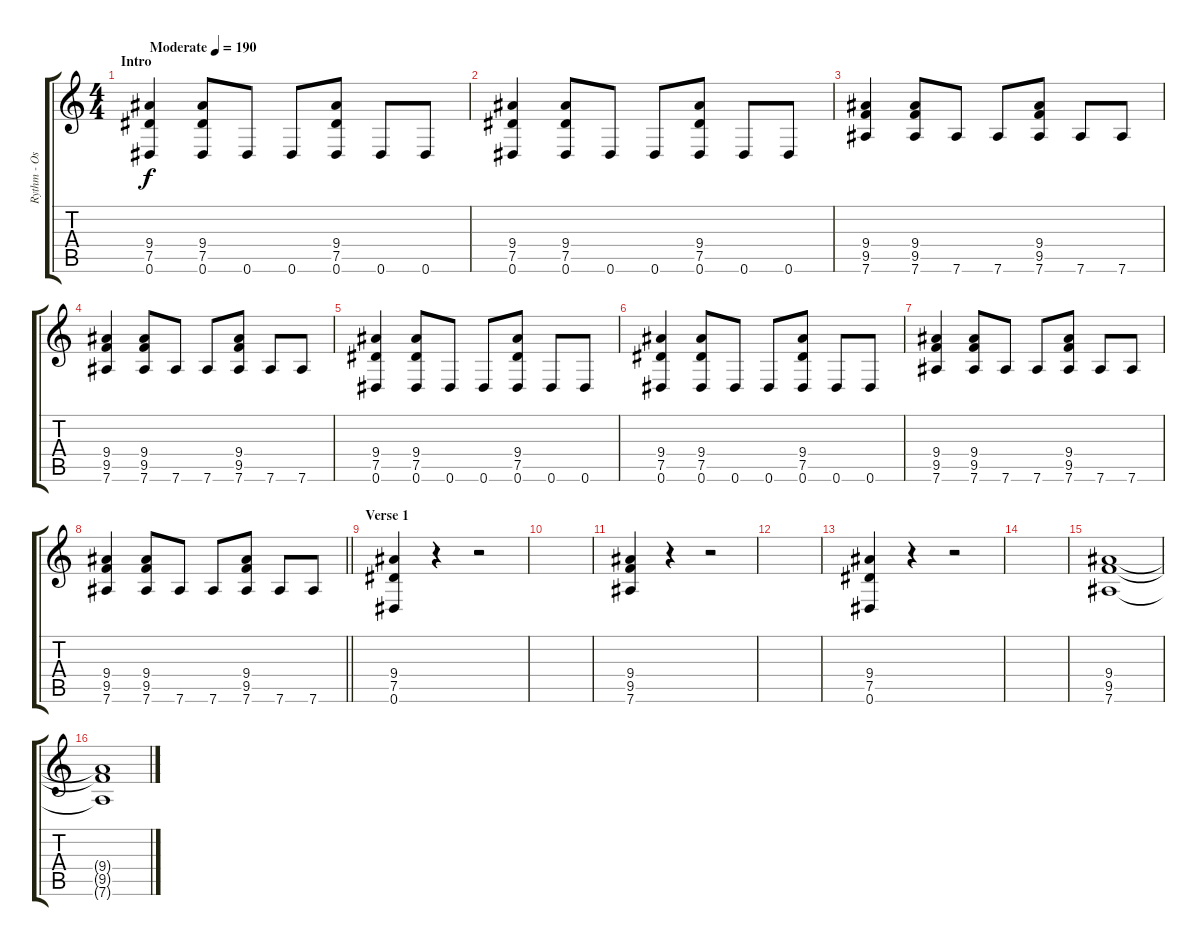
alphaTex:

\track ("Rythm - Oscar Dronjak" "Rythm - Os") {instrument distortionguitar}
\staff {score tabs}
\tuning (Eb4 Bb3 Gb3 Db3 Ab2 Eb2) {hide}
\ts (4 4)
\section ("" "Intro")
\tempo (190 "Moderate")
\clef g2
\ks c
(9.4 7.5 0.6).4{dy f instrument distortionguitar} (9.4 7.5 0.6).8 0.6.8 0.6.8 (9.4 7.5 0.6).8 0.6.8 0.6.8 |
(9.4 7.5 0.6).4 (9.4 7.5 0.6).8 0.6.8 0.6.8 (9.4 7.5 0.6).8 0.6.8 0.6.8 |
(9.4 9.5 7.6).4 (9.4 9.5 7.6).8 7.6.8 7.6.8 (9.4 9.5 7.6).8 7.6.8 7.6.8 |
(9.4 9.5 7.6).4 (9.4 9.5 7.6).8 7.6.8 7.6.8 (9.4 9.5 7.6).8 7.6.8 7.6.8 |
(9.4 7.5 0.6).4 (9.4 7.5 0.6).8 0.6.8 0.6.8 (9.4 7.5 0.6).8 0.6.8 0.6.8 |
(9.4 7.5 0.6).4 (9.4 7.5 0.6).8 0.6.8 0.6.8 (9.4 7.5 0.6).8 0.6.8 0.6.8 |
(9.4 9.5 7.6).4 (9.4 9.5 7.6).8 7.6.8 7.6.8 (9.4 9.5 7.6).8 7.6.8 7.6.8 |
\barLineRight lightlight
(9.4 9.5 7.6).4 (9.4 9.5 7.6).8 7.6.8 7.6.8 (9.4 9.5 7.6).8 7.6.8 7.6.8 |
\section ("" "Verse 1")
(9.4 7.5 0.6).4 r.4 r.2 |
|
(9.4 9.5 7.6).4 r.4 r.2 |
|
(9.4 7.5 0.6).4 r.4 r.2 |
|
(9.4 9.5 7.6).1 |
(9.4{t} 9.5{t} 7.6{t}).1
